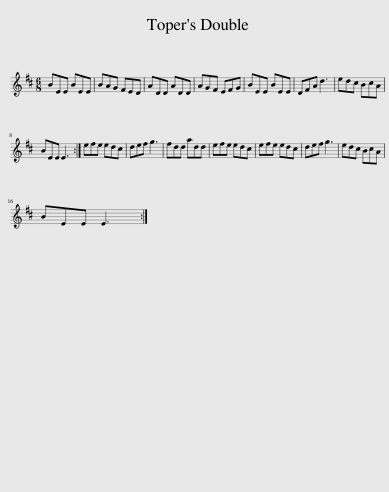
X:1
L:1/8
M:6/8
I:linebreak $
K:D
V:1 treble
V:1
 BEE BEE | BAG FED | ADD ADD | AGF EFG | BEE BEE | %5
 DFA d3 | edc BcA |$ BEE E3 :| efe edc | def g3 | %10
 fdd add | efe edc | efe edc | def g3 | edc BcA |$ %15
 BEE E3 :| %16
